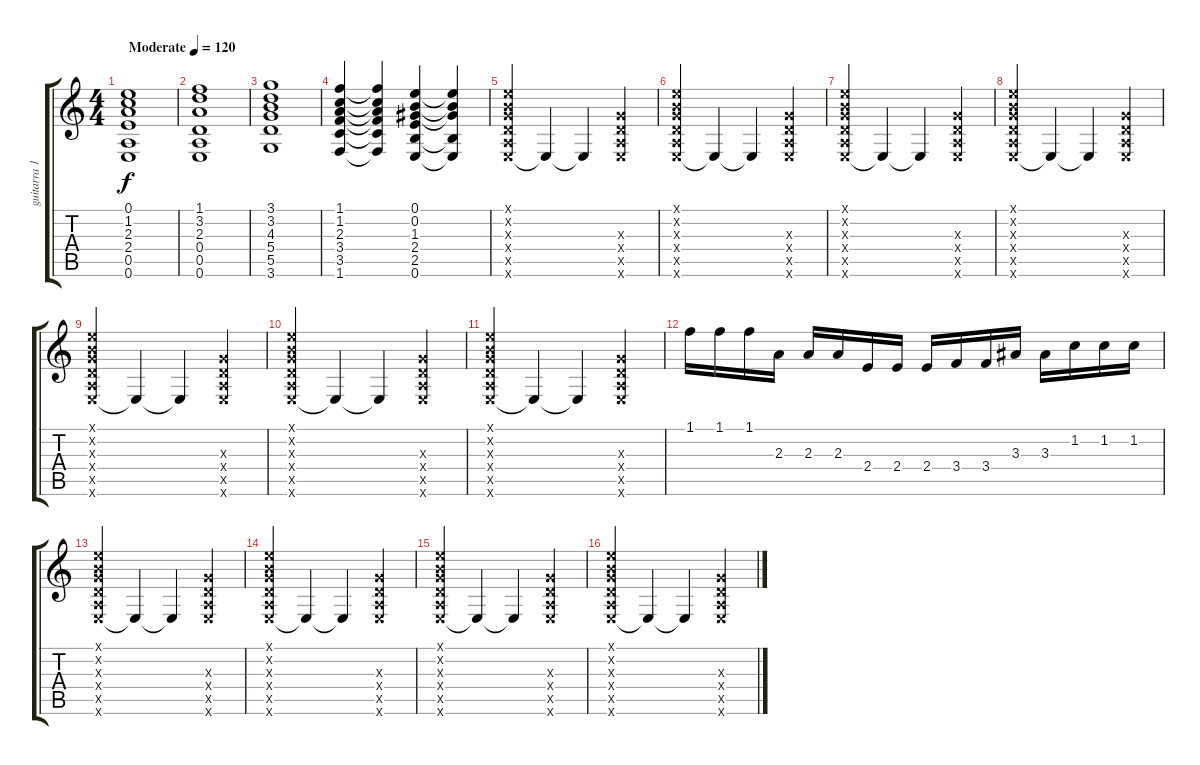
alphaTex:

\track ("guitarra 1" "guitarra 1") {instrument acousticguitarsteel}
\staff {score tabs}
\tuning (E4 B3 G3 D3 A2 E2) {hide}
\ts (4 4)
\tempo (120 "Moderate")
\clef g2
\ks c
(0.1 1.2 2.3 2.4 0.5 0.6).1{dy f instrument acousticguitarsteel} |
(1.1 3.2 2.3 0.4 0.5 0.6).1 |
(3.1 3.2 4.3 5.4 5.5 3.6).1 |
(1.1 1.2 2.3 3.4 3.5 1.6).4 (1.1{t} 1.2{t} 2.3{t} 3.4{t} 3.5{t} 1.6{t}).4 (0.1 0.2 1.3 2.4 2.5 0.6).4 (0.1{t} 0.2{t} 1.3{t} 2.5{t} 0.6{t}).4 |
(0.1{x} 0.2{x} 0.3{x} 0.4{x} 0.5{x} 0.6{x}).4 0.6{t}.4 0.6{t}.4 (0.3{x} 0.4{x} 0.5{x} 0.6{x}).4 |
(0.1{x} 0.2{x} 0.3{x} 0.4{x} 0.5{x} 0.6{x}).4 0.6{t}.4 0.6{t}.4 (0.3{x} 0.4{x} 0.5{x} 0.6{x}).4 |
(0.1{x} 0.2{x} 0.3{x} 0.4{x} 0.5{x} 0.6{x}).4 0.6{t}.4 0.6{t}.4 (0.3{x} 0.4{x} 0.5{x} 0.6{x}).4 |
(0.1{x} 0.2{x} 0.3{x} 0.4{x} 0.5{x} 0.6{x}).4 0.6{t}.4 0.6{t}.4 (0.3{x} 0.4{x} 0.5{x} 0.6{x}).4 |
(0.1{x} 0.2{x} 0.3{x} 0.4{x} 0.5{x} 0.6{x}).4 0.6{t}.4 0.6{t}.4 (0.3{x} 0.4{x} 0.5{x} 0.6{x}).4 |
(0.1{x} 0.2{x} 0.3{x} 0.4{x} 0.5{x} 0.6{x}).4 0.6{t}.4 0.6{t}.4 (0.3{x} 0.4{x} 0.5{x} 0.6{x}).4 |
(0.1{x} 0.2{x} 0.3{x} 0.4{x} 0.5{x} 0.6{x}).4 0.6{t}.4 0.6{t}.4 (0.3{x} 0.4{x} 0.5{x} 0.6{x}).4 |
1.1.16 1.1.16 1.1.16 2.3.16 2.3.16 2.3.16 2.4.16 2.4.16 2.4.16 3.4.16 3.4.16 3.3.16 3.3.16 1.2.16 1.2.16 1.2.16 |
(0.1{x} 0.2{x} 0.3{x} 0.4{x} 0.5{x} 0.6{x}).4 0.6{t}.4 0.6{t}.4 (0.3{x} 0.4{x} 0.5{x} 0.6{x}).4 |
(0.1{x} 0.2{x} 0.3{x} 0.4{x} 0.5{x} 0.6{x}).4 0.6{t}.4 0.6{t}.4 (0.3{x} 0.4{x} 0.5{x} 0.6{x}).4 |
(0.1{x} 0.2{x} 0.3{x} 0.4{x} 0.5{x} 0.6{x}).4 0.6{t}.4 0.6{t}.4 (0.3{x} 0.4{x} 0.5{x} 0.6{x}).4 |
(0.1{x} 0.2{x} 0.3{x} 0.4{x} 0.5{x} 0.6{x}).4 0.6{t}.4 0.6{t}.4 (0.3{x} 0.4{x} 0.5{x} 0.6{x}).4
